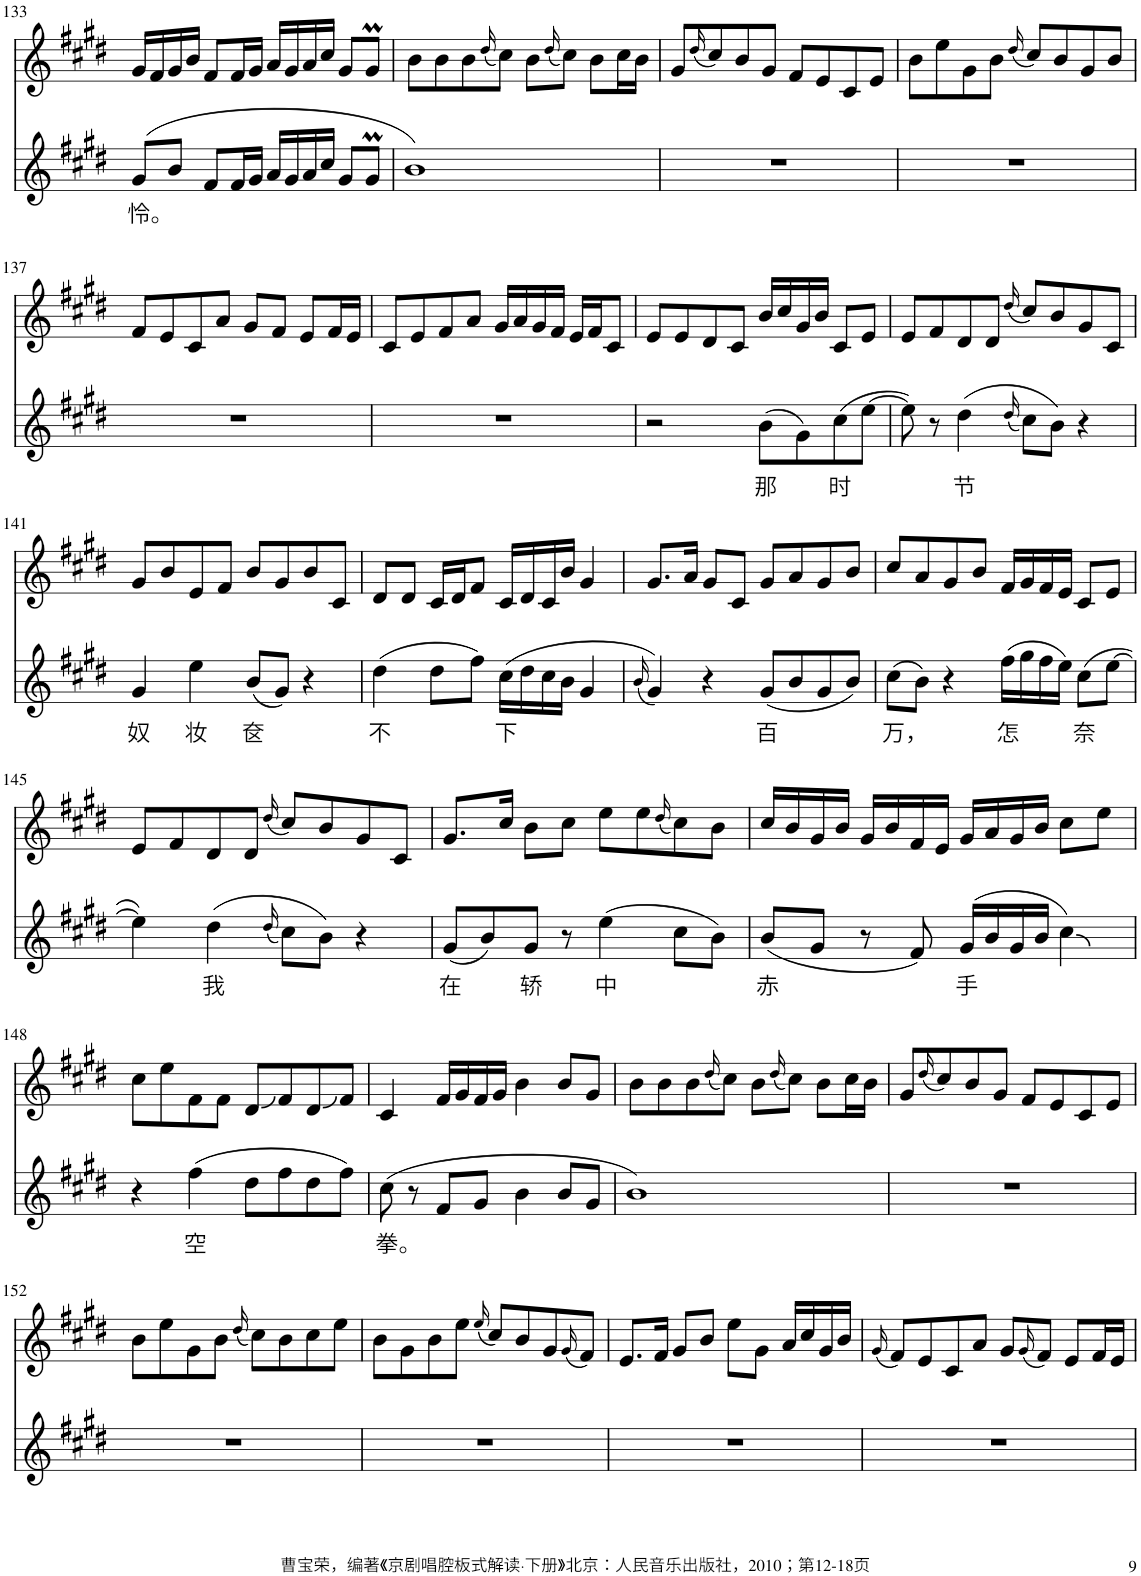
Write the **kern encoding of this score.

**kern	**text	**kern
*part2	*part2	*part1
*staff2	*staff2	*staff1
*I"Piano	*	*I"Piano
*I'Pno	*	*I'Pno
!!LO:PB:g=z
*clefG2	*	*clefG2
*k[f#c#g#d#]	*	*k[f#c#g#d#]
*M4/4	*	*M4/4
=133	=133	=133
!	!LO:LY:b	!
(8g#/L	怜。	16g#/LL
.	.	16f#/
8b/J	.	16g#/
.	.	16b/JJ
8f#/L	.	8f#/L
16f#/L	.	16f#/L
16g#/JJ	.	16g#/JJ
16a/LL	.	16a/LL
16g#/	.	16g#/
16a/	.	16a/
16cc#/JJ	.	16cc#/JJ
8g#/L	.	8g#/L
8g#m/J	.	8g#m/J
=134	=134	=134
1b)	.	8b\L
.	.	8b\
.	.	8b\
.	.	(16qdd#/
.	.	8cc#\J)
.	.	8b\L
.	.	(16qdd#/
.	.	8cc#\J)
.	.	8b\L
.	.	16cc#\L
.	.	16b\JJ
=135	=135	=135
1r	.	8g#/L
.	.	(16qdd#/
.	.	8cc#/)
.	.	8b/
.	.	8g#/J
.	.	8f#/L
.	.	8e/
.	.	8c#/
.	.	8e/J
=136	=136	=136
1r	.	8b\L
.	.	8ee\
.	.	8g#\
.	.	8b\J
.	.	(16qdd#/
.	.	8cc#/L)
.	.	8b/
.	.	8g#/
.	.	8b/J
!!LO:LB:g=z
=137	=137	=137
1r	.	8f#/L
.	.	8e/
.	.	8c#/
.	.	8a/J
.	.	8g#/L
.	.	8f#/J
.	.	8e/L
.	.	16f#/L
.	.	16e/JJ
=138	=138	=138
1r	.	8c#/L
.	.	8e/
.	.	8f#/
.	.	8a/J
.	.	16g#/LL
.	.	16a/
.	.	16g#/
.	.	16f#/JJ
.	.	16e/LL
.	.	16f#/J
.	.	8c#/J
=139	=139	=139
2r	.	8e/L
.	.	8e/
.	.	8d#/
.	.	8c#/J
!	!LO:LY:b	!
(8b\L	那	16b/LL
.	.	16cc#/
8g#\)	.	16g#/
.	.	16b/JJ
!	!LO:LY:b	!
(8cc#\	时	8c#/L
[8ee\J	.	8e/J
=140	=140	=140
8ee\])	.	8e/L
8r	.	8f#/
!	!LO:LY:b	!
(4dd#\	节	8d#/
.	.	8d#/J
(16qdd#/	.	(16qdd#/
8cc#\L)	.	8cc#/L)
8b\J)	.	8b/
4r	.	8g#/
.	.	8c#/J
!!LO:LB:g=z
=141	=141	=141
!	!LO:LY:b	!
4g#/	奴	8g#/L
.	.	8b/
!	!LO:LY:b	!
4ee\	妆	8e/
.	.	8f#/J
!	!LO:LY:b	!
(8b/L	奁	8b/L
8g#/J)	.	8g#/
4r	.	8b/
.	.	8c#/J
=142	=142	=142
!	!LO:LY:b	!
(4dd#\	不	8d#/L
.	.	8d#/J
8dd#\L	.	16c#/LL
.	.	16d#/J
8ff#\J)	.	8f#/J
!	!LO:LY:b	!
(16cc#\LL	下	16c#/LL
16dd#\	.	16d#/
16cc#\	.	16c#/
16b\JJ	.	16b/JJ
4g#/	.	4g#/
=143	=143	=143
(16qb/	.	.
4g#/))	.	8.g#/L
.	.	16a/Jk
4r	.	8g#/L
.	.	8c#/J
!	!LO:LY:b	!
(8g#/L	百	8g#/L
8b/	.	8a/
8g#/	.	8g#/
8b/J)	.	8b/J
=144	=144	=144
!	!LO:LY:b	!
(8cc#\L	万，	8cc#/L
8b\J)	.	8a/
4r	.	8g#/
.	.	8b/J
!	!LO:LY:b	!
(16ff#\LL	怎	16f#/LL
16gg#\	.	16g#/
16ff#\	.	16f#/
16ee\JJ)	.	16e/JJ
!	!LO:LY:b	!
(8cc#\L	奈	8c#/L
[8ee\J	.	8e/J
!!LO:LB:g=z
=145	=145	=145
4ee\])	.	8e/L
.	.	8f#/
!	!LO:LY:b	!
(4dd#\	我	8d#/
.	.	8d#/J
(16qdd#/	.	(16qdd#/
8cc#\L)	.	8cc#/L)
8b\J)	.	8b/
4r	.	8g#/
.	.	8c#/J
=146	=146	=146
!	!LO:LY:b	!
(8g#/L	在	8.g#/L
8b/)	.	.
.	.	16cc#/Jk
!	!LO:LY:b	!
8g#/J	轿	8b\L
8r	.	8cc#\J
!	!LO:LY:b	!
(4ee\	中	8ee\L
.	.	8ee\
.	.	(16qdd#/
8cc#\L	.	8cc#\)
8b\J)	.	8b\J
=147	=147	=147
!	!LO:LY:b	!
(8b/L	赤	16cc#/LL
.	.	16b/
8g#/J	.	16g#/
.	.	16b/JJ
8r	.	16g#/LL
.	.	16b/
8f#/)	.	16f#/
.	.	16e/JJ
!	!LO:LY:b	!
(16g#/LL	手	16g#/LL
16b/	.	16a/
16g#/	.	16g#/
16b/JJ	.	16b/JJ
4cc#\)	.	8cc#\L
.	.	8ee\J
!!LO:LB:g=z
=148	=148	=148
4r	.	8cc#\L
.	.	8ee\
!	!LO:LY:b	!
(4ff#\	空	8f#\
.	.	8f#\J
8dd#\L	.	8d#/L
8ff#\	.	8f#/
8dd#\	.	8d#/
8ff#\J)	.	8f#/J
=149	=149	=149
!	!LO:LY:b	!
(8cc#\	拳。	4c#/
8r	.	.
8f#/L	.	16f#/LL
.	.	16g#/
8g#/J	.	16f#/
.	.	16g#/JJ
4b\	.	4b\
8b/L	.	8b/L
8g#/J	.	8g#/J
=150	=150	=150
1b)	.	8b\L
.	.	8b\
.	.	8b\
.	.	(16qdd#/
.	.	8cc#\J)
.	.	8b\L
.	.	(16qdd#/
.	.	8cc#\J)
.	.	8b\L
.	.	16cc#\L
.	.	16b\JJ
=151	=151	=151
1r	.	8g#/L
.	.	(16qdd#/
.	.	8cc#/)
.	.	8b/
.	.	8g#/J
.	.	8f#/L
.	.	8e/
.	.	8c#/
.	.	8e/J
!!LO:LB:g=z
=152	=152	=152
1r	.	8b\L
.	.	8ee\
.	.	8g#\
.	.	8b\J
.	.	(16qdd#/
.	.	8cc#\L)
.	.	8b\
.	.	8cc#\
.	.	8ee\J
=153	=153	=153
1r	.	8b\L
.	.	8g#\
.	.	8b\
.	.	8ee\J
.	.	(16qee/
.	.	8cc#/L)
.	.	8b/
.	.	8g#/
.	.	(16qg#/
.	.	8f#/J)
=154	=154	=154
1r	.	8.e/L
.	.	16f#/Jk
.	.	8g#/L
.	.	8b/J
.	.	8ee\L
.	.	8g#\J
.	.	16a/LL
.	.	16cc#/
.	.	16g#/
.	.	16b/JJ
=155	=155	=155
.	.	(16qg#/
1r	.	8f#/L)
.	.	8e/
.	.	8c#/
.	.	8a/J
.	.	8g#/L
.	.	(16qg#/
.	.	8f#/J)
.	.	8e/L
.	.	16f#/L
.	.	16e/JJ
=	=	=
*-	*-	*-
